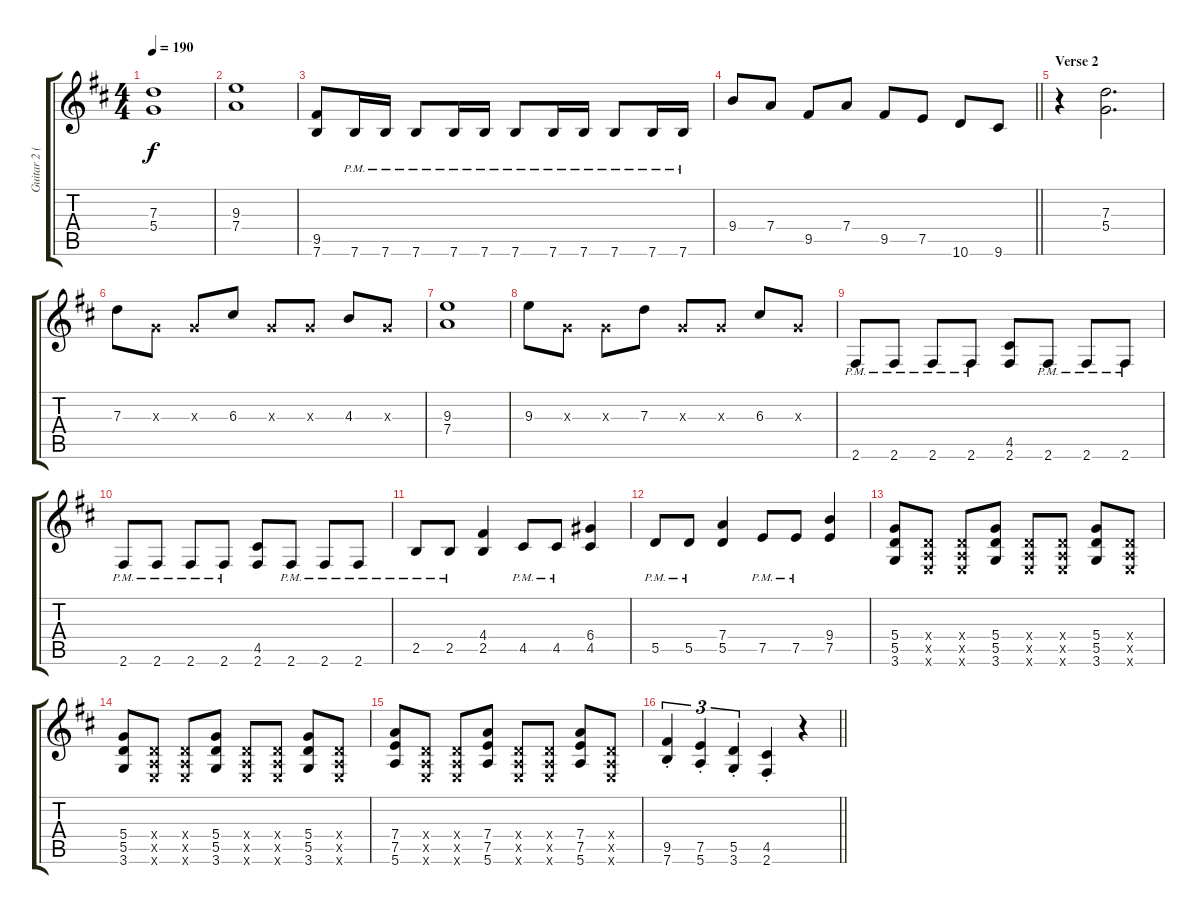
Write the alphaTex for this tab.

\track ("Guitar 2 (Lida)" "Guitar 2 (") {instrument distortionguitar}
\staff {score tabs}
\tuning (E4 B3 G3 D3 A2 E2) {hide}
\ts (4 4)
\tempo 190
\clef g2
\ks bminor
(7.3 5.4).1{dy f} |
(9.3 7.4).1 |
(9.5 7.6).8 7.6{pm}.16 7.6{pm}.16 7.6{pm}.8 7.6{pm}.16 7.6{pm}.16 7.6{pm}.8 7.6{pm}.16 7.6{pm}.16 7.6{pm}.8 7.6{pm}.16 7.6{pm}.16 |
\barLineRight lightlight
9.4.8 7.4.8 9.5.8 7.4.8 9.5.8 7.5.8 10.6.8 9.6.8 |
\section ("" "Verse 2")
r.4 (7.3 5.4).2{d} |
7.3.8 0.3{x}.8 0.3{x}.8 6.3.8 0.3{x}.8 0.3{x}.8 4.3.8 0.3{x}.8 |
(9.3 7.4).1 |
9.3.8 0.3{x}.8 0.3{x}.8 7.3.8 0.3{x}.8 0.3{x}.8 6.3.8 0.3{x}.8 |
2.6{pm}.8 2.6{pm}.8 2.6{pm}.8 2.6{pm}.8 (4.5 2.6).8 2.6{pm}.8 2.6{pm}.8 2.6{pm}.8 |
2.6{pm}.8 2.6{pm}.8 2.6{pm}.8 2.6{pm}.8 (4.5 2.6).8 2.6{pm}.8 2.6{pm}.8 2.6{pm}.8 |
2.5{pm}.8 2.5{pm}.8 (4.4 2.5).4 4.5{pm}.8 4.5{pm}.8 (6.4 4.5).4 |
5.5{pm}.8 5.5{pm}.8 (7.4 5.5).4 7.5{pm}.8 7.5{pm}.8 (9.4 7.5).4 |
(5.4 5.5 3.6).8 (0.4{x} 0.5{x} 0.6{x}).8 (0.4{x} 0.5{x} 0.6{x}).8 (5.4 5.5 3.6).8 (0.4{x} 0.5{x} 0.6{x}).8 (0.4{x} 0.5{x} 0.6{x}).8 (5.4 5.5 3.6).8 (0.4{x} 0.5{x} 0.6{x}).8 |
(5.4 5.5 3.6).8 (0.4{x} 0.5{x} 0.6{x}).8 (0.4{x} 0.5{x} 0.6{x}).8 (5.4 5.5 3.6).8 (0.4{x} 0.5{x} 0.6{x}).8 (0.4{x} 0.5{x} 0.6{x}).8 (5.4 5.5 3.6).8 (0.4{x} 0.5{x} 0.6{x}).8 |
(7.4 7.5 5.6).8 (0.4{x} 0.5{x} 0.6{x}).8 (0.4{x} 0.5{x} 0.6{x}).8 (7.4 7.5 5.6).8 (0.4{x} 0.5{x} 0.6{x}).8 (0.4{x} 0.5{x} 0.6{x}).8 (7.4 7.5 5.6).8 (0.4{x} 0.5{x} 0.6{x}).8 |
\barLineRight lightlight
(9.5{st} 7.6{st}).4{tu (3 2)} (7.5{st} 5.6{st}).4{tu (3 2)} (5.5{st} 3.6{st}).4{tu (3 2)} (4.5{st} 2.6{st}).4 r.4
